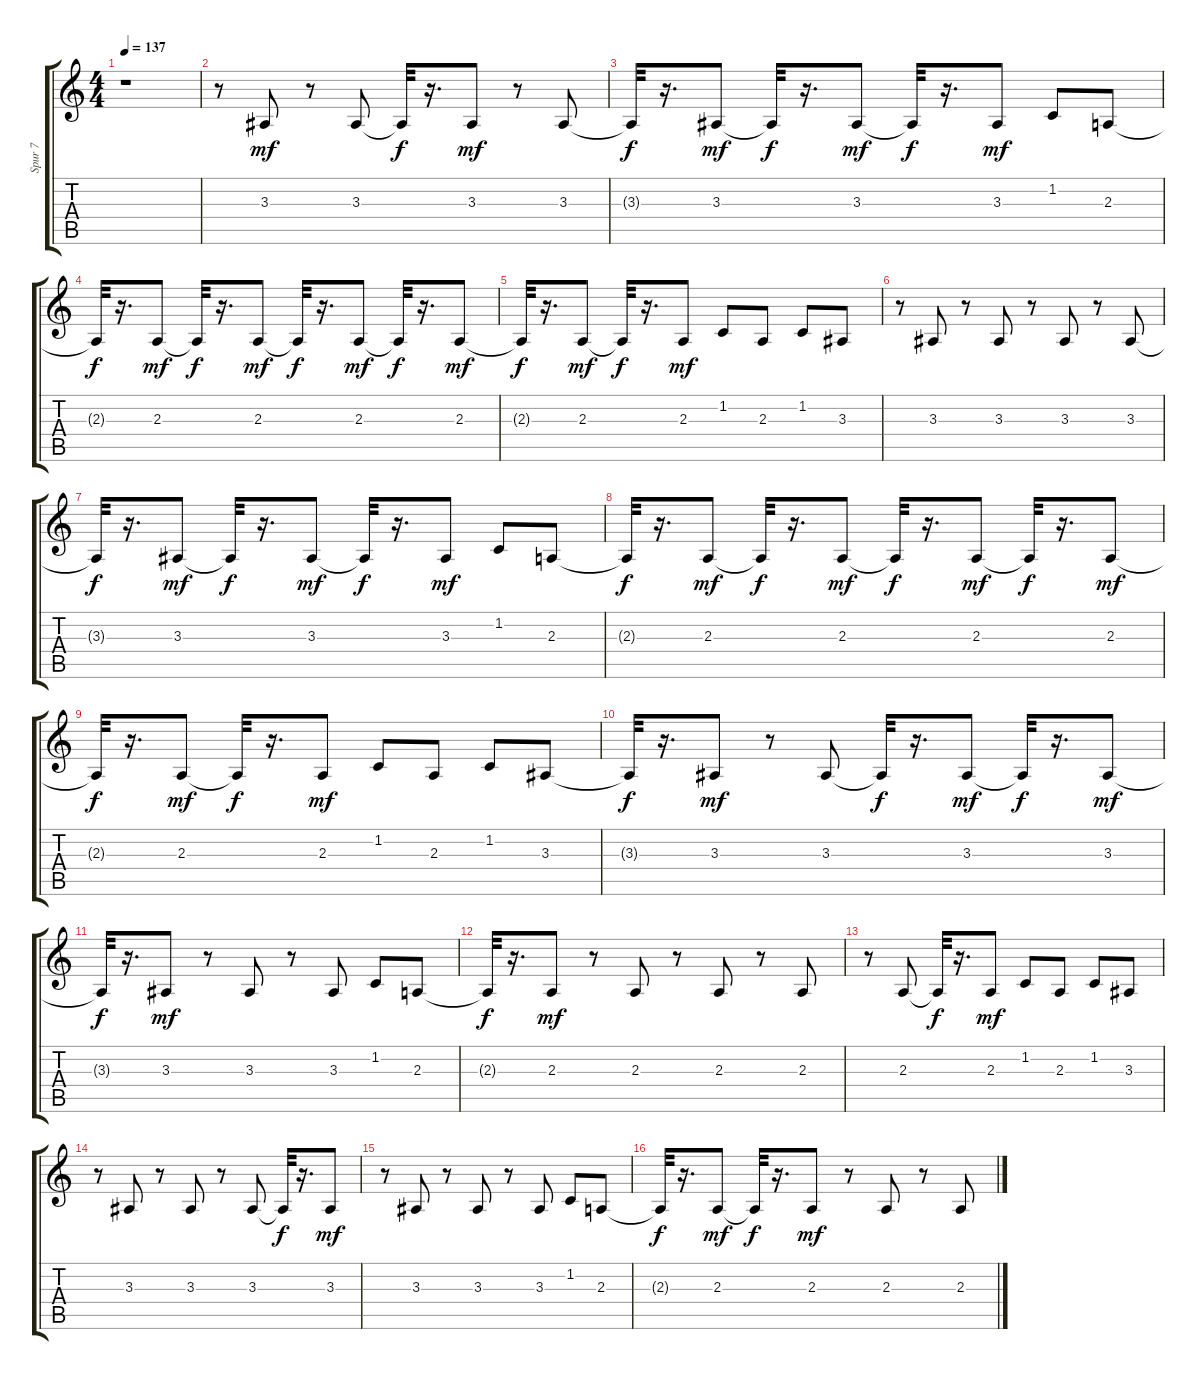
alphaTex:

\track ("Spur 7" "Spur 7") {instrument rockorgan}
\staff {score tabs}
\tuning (E4 B3 G3 D3 A2 E2) {hide}
\ts (4 4)
\tempo 137
\clef g2
\ks c
r.1{dy mf} |
r.8 3.3.8 r.8 3.3.8 3.3{t}.32{dy f} r.16{d} 3.3.8{dy mf} r.8 3.3.8 |
3.3{t}.32{dy f} r.16{d} 3.3.8{dy mf} 3.3{t}.32{dy f} r.16{d} 3.3.8{dy mf} 3.3{t}.32{dy f} r.16{d} 3.3.8{dy mf} 1.2.8 2.3.8 |
2.3{t}.32{dy f} r.16{d} 2.3.8{dy mf} 2.3{t}.32{dy f} r.16{d} 2.3.8{dy mf} 2.3{t}.32{dy f} r.16{d} 2.3.8{dy mf} 2.3{t}.32{dy f} r.16{d} 2.3.8{dy mf} |
2.3{t}.32{dy f} r.16{d} 2.3.8{dy mf} 2.3{t}.32{dy f} r.16{d} 2.3.8{dy mf} 1.2.8 2.3.8 1.2.8 3.3.8 |
r.8 3.3.8 r.8 3.3.8 r.8 3.3.8 r.8 3.3.8 |
3.3{t}.32{dy f} r.16{d} 3.3.8{dy mf} 3.3{t}.32{dy f} r.16{d} 3.3.8{dy mf} 3.3{t}.32{dy f} r.16{d} 3.3.8{dy mf} 1.2.8 2.3.8 |
2.3{t}.32{dy f} r.16{d} 2.3.8{dy mf} 2.3{t}.32{dy f} r.16{d} 2.3.8{dy mf} 2.3{t}.32{dy f} r.16{d} 2.3.8{dy mf} 2.3{t}.32{dy f} r.16{d} 2.3.8{dy mf} |
2.3{t}.32{dy f} r.16{d} 2.3.8{dy mf} 2.3{t}.32{dy f} r.16{d} 2.3.8{dy mf} 1.2.8 2.3.8 1.2.8 3.3.8 |
3.3{t}.32{dy f} r.16{d} 3.3.8{dy mf} r.8 3.3.8 3.3{t}.32{dy f} r.16{d} 3.3.8{dy mf} 3.3{t}.32{dy f} r.16{d} 3.3.8{dy mf} |
3.3{t}.32{dy f} r.16{d} 3.3.8{dy mf} r.8 3.3.8 r.8 3.3.8 1.2.8 2.3.8 |
2.3{t}.32{dy f} r.16{d} 2.3.8{dy mf} r.8 2.3.8 r.8 2.3.8 r.8 2.3.8 |
r.8 2.3.8 2.3{t}.32{dy f} r.16{d} 2.3.8{dy mf} 1.2.8 2.3.8 1.2.8 3.3.8 |
r.8 3.3.8 r.8 3.3.8 r.8 3.3.8 3.3{t}.32{dy f} r.16{d} 3.3.8{dy mf} |
r.8 3.3.8 r.8 3.3.8 r.8 3.3.8 1.2.8 2.3.8 |
2.3{t}.32{dy f} r.16{d} 2.3.8{dy mf} 2.3{t}.32{dy f} r.16{d} 2.3.8{dy mf} r.8 2.3.8 r.8 2.3.8
